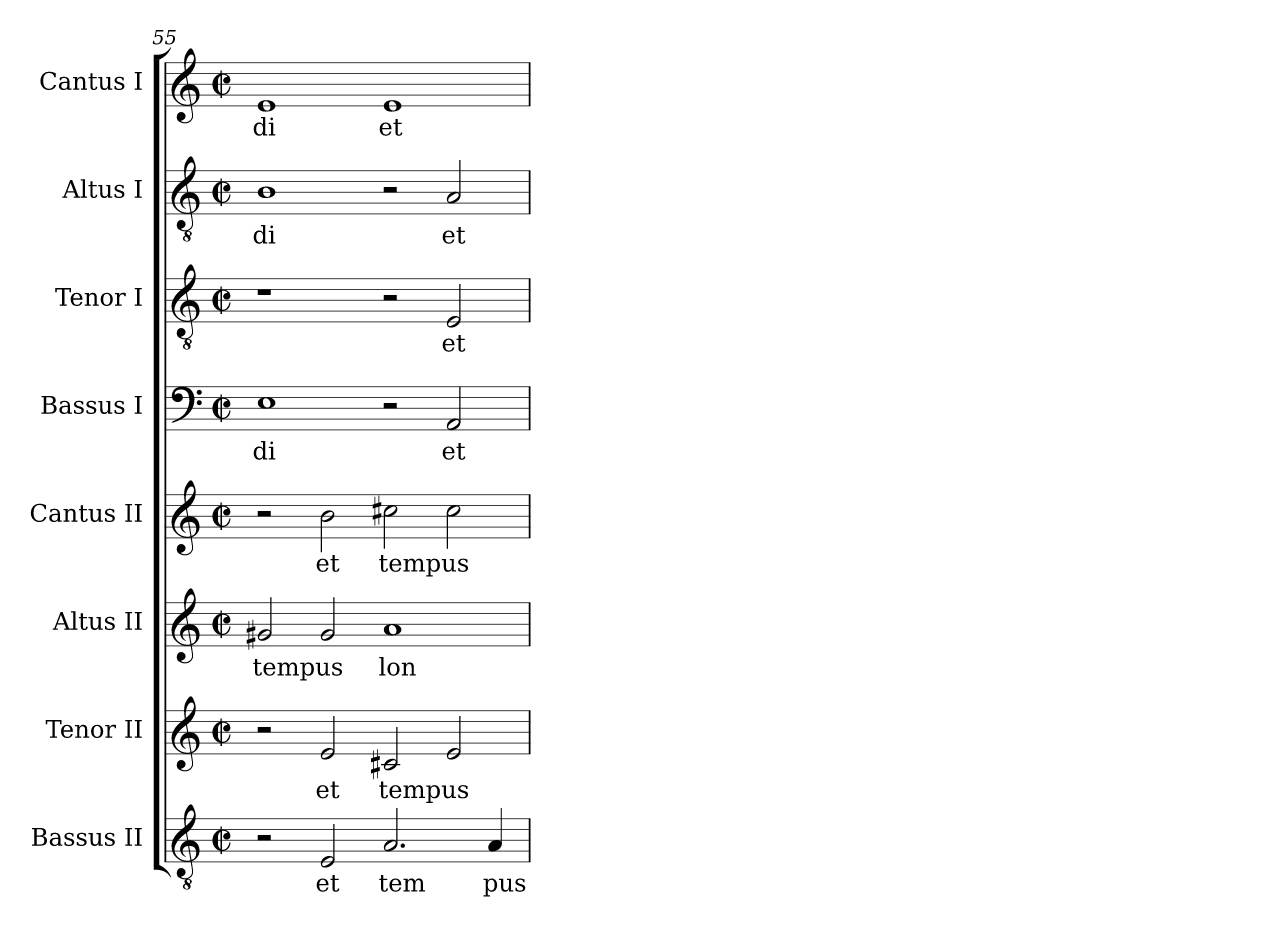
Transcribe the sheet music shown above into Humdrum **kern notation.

**kern	**text	**kern	**text	**kern	**text	**kern	**text	**kern	**text	**kern	**text	**kern	**text	**kern	**text
*part8	*part8	*part7	*part7	*part6	*part6	*part5	*part5	*part4	*part4	*part3	*part3	*part2	*part2	*part1	*part1
*staff8	*staff8	*staff7	*staff7	*staff6	*staff6	*staff5	*staff5	*staff4	*staff4	*staff3	*staff3	*staff2	*staff2	*staff1	*staff1
*I"Bassus II	*	*I"Tenor II	*	*I"Altus II	*	*I"Cantus II	*	*I"Bassus I	*	*I"Tenor I	*	*I"Altus I	*	*I"Cantus I	*
*clefGv2	*	*clefG2	*	*clefG2	*	*clefG2	*	*clefF4	*	*clefGv2	*	*clefGv2	*	*clefG2	*
*	*	*	*	*	*	*k[]	*	*	*	*	*	*	*	*	*
*	*	*	*	*	*	*C:	*	*	*	*	*	*	*	*	*
*M2/2	*	*M2/2	*	*M2/2	*	*M2/2	*	*M2/2	*	*M2/2	*	*M2/2	*	*M2/2	*
*met(c|)	*	*met(c|)	*	*met(c|)	*	*met(c|)	*	*met(c|)	*	*met(c|)	*	*met(c|)	*	*met(c|)	*
=55	=55	=55	=55	=55	=55	=55	=55	=55	=55	=55	=55	=55	=55	=55	=55
!	!	!	!	!	!LO:LY:b:cj	!	!	!	!LO:LY:b:cj	!	!	!	!LO:LY:b:cj	!	!LO:LY:b:cj
2r	.	2r	.	2g#X/	tempus	2r	.	1E	-di	1r	.	1B	di	1e	di
!	!LO:LY:b:cj	!	!LO:LY:b:cj	!	!	!	!LO:LY:b:cj	!	!	!	!	!	!	!	!
2E/	et	2e/	et	2g#/	.	2b\	et	.	.	.	.	.	.	.	.
!	!LO:LY:b:cj	!	!LO:LY:b:cj	!	!LO:LY:b:cj	!	!LO:LY:b:cj	!	!	!	!	!	!	!	!LO:LY:b:cj
2.A/	tem	2c#X/	tempus	1a	lon	2cc#X\	tempus	2r	.	2r	.	2r	.	1e	et
!	!	!	!	!	!	!	!	!	!LO:LY:b:cj	!	!LO:LY:b:cj	!	!LO:LY:b:cj	!	!
.	.	2e/	.	.	.	2cc#\	.	2AA/	et	2E/	et	2A/	et	.	.
!	!LO:LY:b:cj	!	!	!	!	!	!	!	!	!	!	!	!	!	!
4A/	pus	.	.	.	.	.	.	.	.	.	.	.	.	.	.
=	=	=	=	=	=	=	=	=	=	=	=	=	=	=	=
*-	*-	*-	*-	*-	*-	*-	*-	*-	*-	*-	*-	*-	*-	*-	*-
